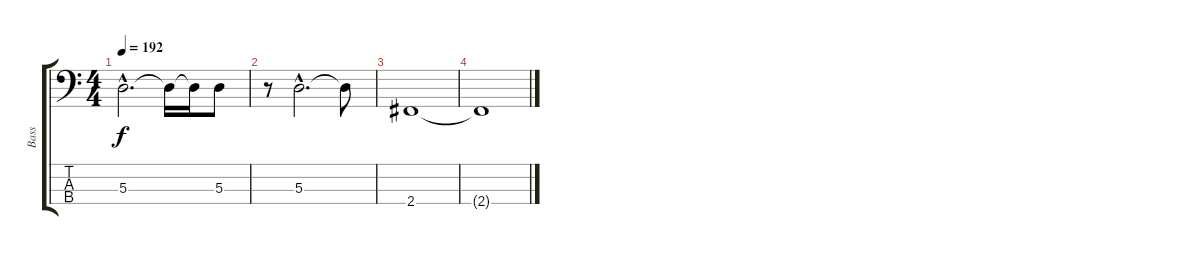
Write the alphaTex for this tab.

\track ("Bass" "Bass") {instrument electricbasspick}
\staff {score tabs}
\tuning (G2 D2 A1 E1) {hide}
\ts (4 4)
\tempo 192
\clef f4
\ks c
5.3{hac}.2{d dy f} 5.3{t}.16 5.3{t}.16 5.3.8 |
r.8 5.3{hac}.2{d} 5.3{t}.8 |
2.4.1 |
2.4{t}.1
